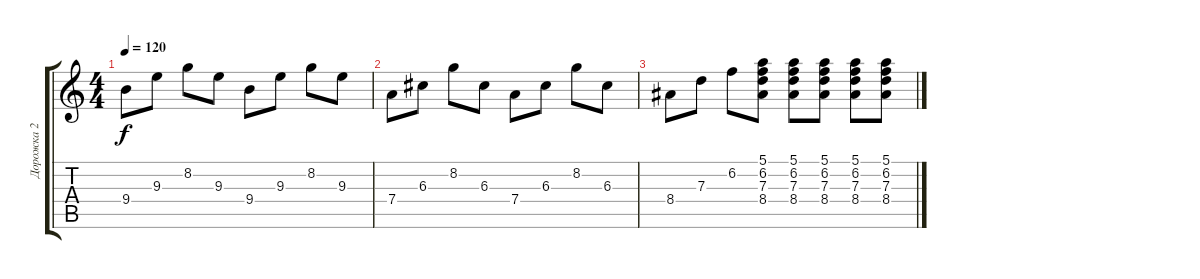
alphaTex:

\track ("Дорожка 2" "Дорожка 2") {instrument overdrivenguitar}
\staff {score tabs}
\tuning (E4 B3 G3 D3 A2 E2) {hide}
\ts (4 4)
\tempo 120
\clef g2
\ks c
9.4.8{dy f} 9.3.8 8.2.8 9.3.8 9.4.8 9.3.8 8.2.8 9.3.8 |
7.4.8 6.3.8 8.2.8 6.3.8 7.4.8 6.3.8 8.2.8 6.3.8 |
8.4.8 7.3.8 6.2.8 (5.1 6.2 7.3 8.4).8 (5.1 6.2 7.3 8.4).8 (5.1 6.2 7.3 8.4).8 (5.1 6.2 7.3 8.4).8 (5.1 6.2 7.3 8.4).8
